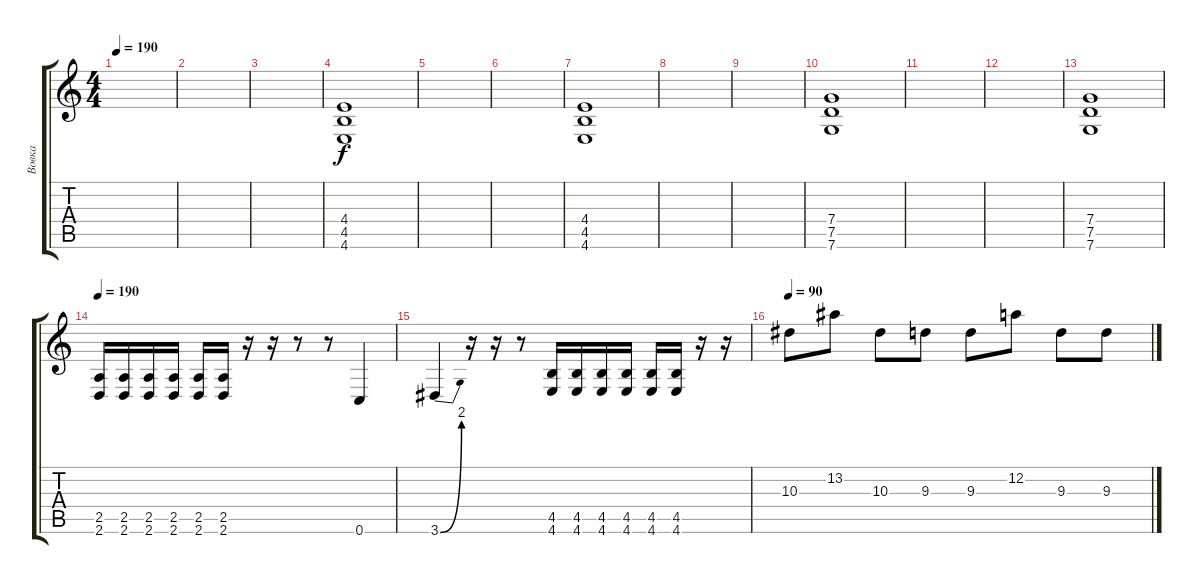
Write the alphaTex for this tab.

\track ("Вовка" "Вовка") {instrument distortionguitar}
\staff {score tabs}
\tuning (D4 A3 F3 C3 G2 C2) {hide}
\ts (4 4)
\tempo 190
\clef g2
\ks c
|
|
|
(4.4 4.5 4.6).1 |
|
|
(4.4 4.5 4.6).1 |
|
|
(7.4 7.5 7.6).1 |
|
|
(7.4 7.5 7.6).1 |
\tempo 190
(2.5 2.6).16 (2.5 2.6).16 (2.5 2.6).16 (2.5 2.6).16 (2.5 2.6).16 (2.5 2.6).16 r.16 r.16 r.8 r.8 0.6.4 |
3.6{be (bend 0 0 60 8)}.4 r.16 r.16 r.8 (4.5 4.6).16 (4.5 4.6).16 (4.5 4.6).16 (4.5 4.6).16 (4.5 4.6).16 (4.5 4.6).16 r.16 r.16 |
\tempo 90
10.3.8 13.2.8 10.3.8 9.3.8 9.3.8 12.2.8 9.3.8 9.3.8
